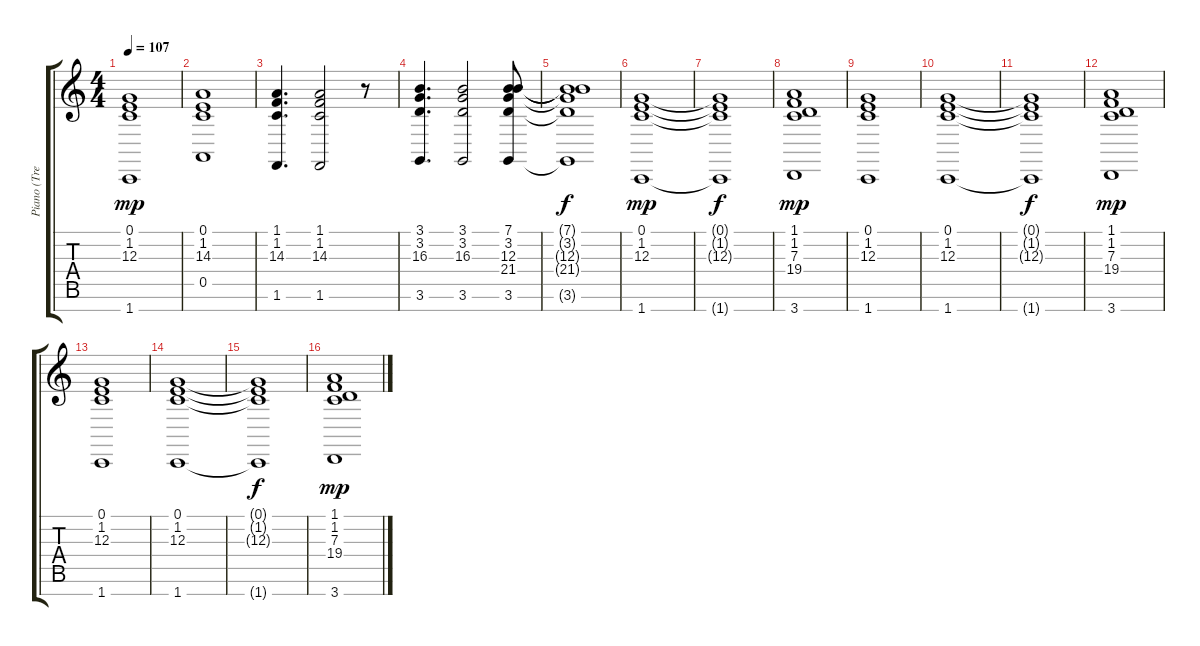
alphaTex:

\track ("Piano (Treble)" "Piano (Tre") {instrument acousticgrandpiano}
\staff {score tabs}
\tuning (E4 B3 G3 D3 A2 E2 B1) {hide}
\ts (4 4)
\tempo 107
\clef g2
\ks c
(0.1 1.2 12.3 1.7).1{dy mp} |
(0.1 1.2 14.3 0.5).1 |
(1.1 1.2 14.3 1.6).4{d} (1.1 1.2 14.3 1.6).2 r.8 |
(3.1 3.2 16.3 3.6).4{d} (3.1 3.2 16.3 3.6).2 (7.1 3.2 12.3 21.4 3.6).8 |
(7.1{t} 3.2{t} 12.3{t} 21.4{t} 3.6{t}).1{dy f} |
(0.1 1.2 12.3 1.7).1{dy mp} |
(0.1{t} 1.2{t} 12.3{t} 1.7{t}).1{dy f} |
(1.1 1.2 7.3 19.4 3.7).1{dy mp} |
(0.1 1.2 12.3 1.7).1 |
(0.1 1.2 12.3 1.7).1 |
(0.1{t} 1.2{t} 12.3{t} 1.7{t}).1{dy f} |
(1.1 1.2 7.3 19.4 3.7).1{dy mp} |
(0.1 1.2 12.3 1.7).1 |
(0.1 1.2 12.3 1.7).1 |
(0.1{t} 1.2{t} 12.3{t} 1.7{t}).1{dy f} |
(1.1 1.2 7.3 19.4 3.7).1{dy mp}
